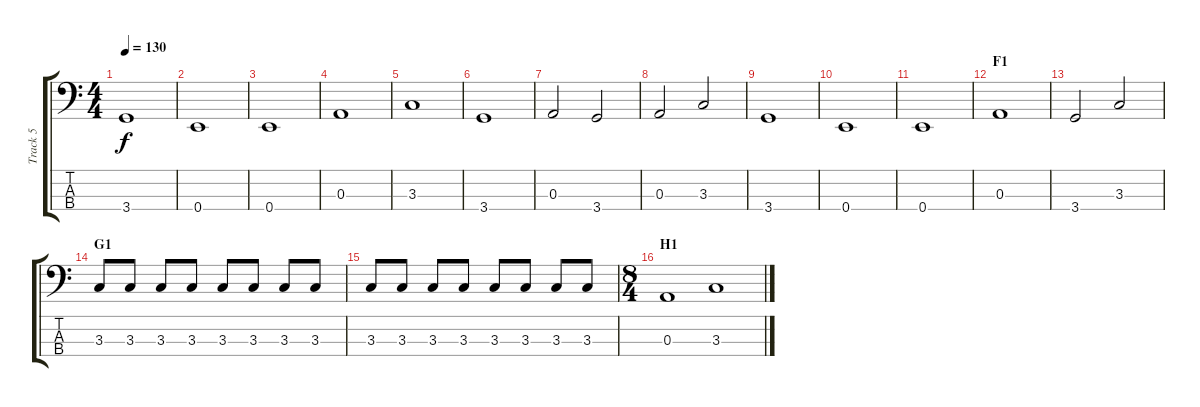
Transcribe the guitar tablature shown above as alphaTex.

\track ("Track 5" "Track 5") {instrument electricbassfinger}
\staff {score tabs}
\tuning (G2 D2 A1 E1) {hide}
\ts (4 4)
\tempo 130
\clef f4
\ks c
3.4.1{dy f} |
0.4.1 |
0.4.1 |
0.3.1 |
3.3.1 |
3.4.1 |
0.3.2 3.4.2 |
0.3.2 3.3.2 |
3.4.1 |
0.4.1 |
0.4.1 |
\section ("" "F1")
0.3.1 |
3.4.2 3.3.2 |
\section ("" "G1")
3.3.8 3.3.8 3.3.8 3.3.8 3.3.8 3.3.8 3.3.8 3.3.8 |
3.3.8 3.3.8 3.3.8 3.3.8 3.3.8 3.3.8 3.3.8 3.3.8 |
\ts (8 4)
\section ("" "H1")
0.3.1 3.3.1
